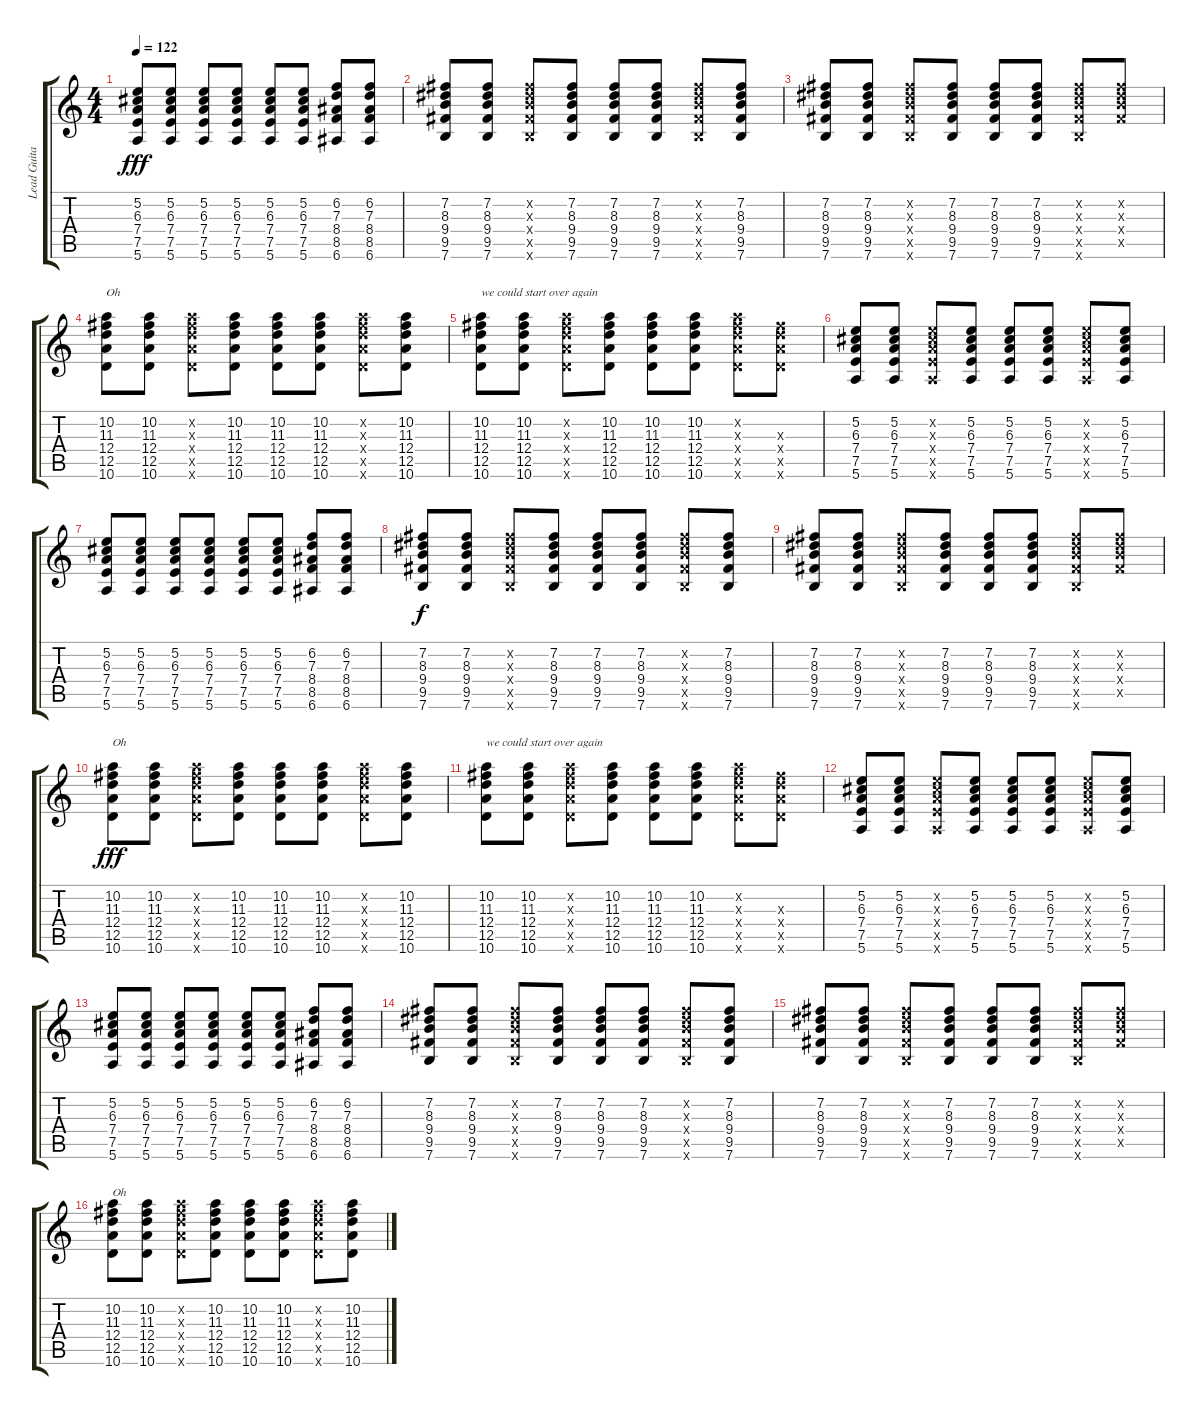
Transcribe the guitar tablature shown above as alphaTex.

\track ("Lead Guitar" "Lead Guita") {instrument electricguitarclean}
\staff {score tabs}
\tuning (E4 B3 G3 D3 A2 E2) {hide}
\ts (4 4)
\tempo 122
\clef g2
\ks c
(5.2 6.3 7.4 7.5 5.6).8{dy fff} (5.2 6.3 7.4 7.5 5.6).8 (5.2 6.3 7.4 7.5 5.6).8 (5.2 6.3 7.4 7.5 5.6).8 (5.2 6.3 7.4 7.5 5.6).8 (5.2 6.3 7.4 7.5 5.6).8 (6.2 7.3 8.4 8.5 6.6).8 (6.2 7.3 8.4 8.5 6.6).8 |
(7.2 8.3 9.4 9.5 7.6).8 (7.2 8.3 9.4 9.5 7.6).8 (7.2{x} 8.3{x} 9.4{x} 9.5{x} 7.6{x}).8 (7.2 8.3 9.4 9.5 7.6).8 (7.2 8.3 9.4 9.5 7.6).8 (7.2 8.3 9.4 9.5 7.6).8 (7.2{x} 8.3{x} 9.4{x} 9.5{x} 7.6{x}).8 (7.2 8.3 9.4 9.5 7.6).8 |
(7.2 8.3 9.4 9.5 7.6).8 (7.2 8.3 9.4 9.5 7.6).8 (7.2{x} 8.3{x} 9.4{x} 9.5{x} 7.6{x}).8 (7.2 8.3 9.4 9.5 7.6).8 (7.2 8.3 9.4 9.5 7.6).8 (7.2 8.3 9.4 9.5 7.6).8 (7.2{x} 8.3{x} 9.4{x} 9.5{x} 7.6{x}).8 (7.2{x} 8.3{x} 9.4{x} 9.5{x}).8 |
(10.2 11.3 12.4 12.5 10.6).8{txt "Oh"} (10.2 11.3 12.4 12.5 10.6).8 (10.2{x} 11.3{x} 12.4{x} 12.5{x} 10.6{x}).8 (10.2 11.3 12.4 12.5 10.6).8 (10.2 11.3 12.4 12.5 10.6).8 (10.2 11.3 12.4 12.5 10.6).8 (10.2{x} 11.3{x} 12.4{x} 12.5{x} 10.6{x}).8 (10.2 11.3 12.4 12.5 10.6).8 |
(10.2 11.3 12.4 12.5 10.6).8{txt "we could start over again"} (10.2 11.3 12.4 12.5 10.6).8 (10.2{x} 11.3{x} 12.4{x} 12.5{x} 10.6{x}).8 (10.2 11.3 12.4 12.5 10.6).8 (10.2 11.3 12.4 12.5 10.6).8 (10.2 11.3 12.4 12.5 10.6).8 (10.2{x} 11.3{x} 12.4{x} 12.5{x} 10.6{x}).8 (11.3{x} 12.4{x} 12.5{x} 10.6{x}).8 |
(5.2 6.3 7.4 7.5 5.6).8 (5.2 6.3 7.4 7.5 5.6).8 (5.2{x} 6.3{x} 7.4{x} 7.5{x} 5.6{x}).8 (5.2 6.3 7.4 7.5 5.6).8 (5.2 6.3 7.4 7.5 5.6).8 (5.2 6.3 7.4 7.5 5.6).8 (5.2{x} 6.3{x} 7.4{x} 7.5{x} 5.6{x}).8 (5.2 6.3 7.4 7.5 5.6).8 |
(5.2 6.3 7.4 7.5 5.6).8 (5.2 6.3 7.4 7.5 5.6).8 (5.2 6.3 7.4 7.5 5.6).8 (5.2 6.3 7.4 7.5 5.6).8 (5.2 6.3 7.4 7.5 5.6).8 (5.2 6.3 7.4 7.5 5.6).8 (6.2 7.3 8.4 8.5 6.6).8 (6.2 7.3 8.4 8.5 6.6).8 |
(7.2 8.3 9.4 9.5 7.6).8{dy f} (7.2 8.3 9.4 9.5 7.6).8 (7.2{x} 8.3{x} 9.4{x} 9.5{x} 7.6{x}).8 (7.2 8.3 9.4 9.5 7.6).8 (7.2 8.3 9.4 9.5 7.6).8 (7.2 8.3 9.4 9.5 7.6).8 (7.2{x} 8.3{x} 9.4{x} 9.5{x} 7.6{x}).8 (7.2 8.3 9.4 9.5 7.6).8 |
(7.2 8.3 9.4 9.5 7.6).8 (7.2 8.3 9.4 9.5 7.6).8 (7.2{x} 8.3{x} 9.4{x} 9.5{x} 7.6{x}).8 (7.2 8.3 9.4 9.5 7.6).8 (7.2 8.3 9.4 9.5 7.6).8 (7.2 8.3 9.4 9.5 7.6).8 (7.2{x} 8.3{x} 9.4{x} 9.5{x} 7.6{x}).8 (7.2{x} 8.3{x} 9.4{x} 9.5{x}).8 |
(10.2 11.3 12.4 12.5 10.6).8{txt "Oh" dy fff} (10.2 11.3 12.4 12.5 10.6).8 (10.2{x} 11.3{x} 12.4{x} 12.5{x} 10.6{x}).8 (10.2 11.3 12.4 12.5 10.6).8 (10.2 11.3 12.4 12.5 10.6).8 (10.2 11.3 12.4 12.5 10.6).8 (10.2{x} 11.3{x} 12.4{x} 12.5{x} 10.6{x}).8 (10.2 11.3 12.4 12.5 10.6).8 |
(10.2 11.3 12.4 12.5 10.6).8{txt "we could start over again"} (10.2 11.3 12.4 12.5 10.6).8 (10.2{x} 11.3{x} 12.4{x} 12.5{x} 10.6{x}).8 (10.2 11.3 12.4 12.5 10.6).8 (10.2 11.3 12.4 12.5 10.6).8 (10.2 11.3 12.4 12.5 10.6).8 (10.2{x} 11.3{x} 12.4{x} 12.5{x} 10.6{x}).8 (11.3{x} 12.4{x} 12.5{x} 10.6{x}).8 |
(5.2 6.3 7.4 7.5 5.6).8 (5.2 6.3 7.4 7.5 5.6).8 (5.2{x} 6.3{x} 7.4{x} 7.5{x} 5.6{x}).8 (5.2 6.3 7.4 7.5 5.6).8 (5.2 6.3 7.4 7.5 5.6).8 (5.2 6.3 7.4 7.5 5.6).8 (5.2{x} 6.3{x} 7.4{x} 7.5{x} 5.6{x}).8 (5.2 6.3 7.4 7.5 5.6).8 |
(5.2 6.3 7.4 7.5 5.6).8 (5.2 6.3 7.4 7.5 5.6).8 (5.2 6.3 7.4 7.5 5.6).8 (5.2 6.3 7.4 7.5 5.6).8 (5.2 6.3 7.4 7.5 5.6).8 (5.2 6.3 7.4 7.5 5.6).8 (6.2 7.3 8.4 8.5 6.6).8 (6.2 7.3 8.4 8.5 6.6).8 |
(7.2 8.3 9.4 9.5 7.6).8 (7.2 8.3 9.4 9.5 7.6).8 (7.2{x} 8.3{x} 9.4{x} 9.5{x} 7.6{x}).8 (7.2 8.3 9.4 9.5 7.6).8 (7.2 8.3 9.4 9.5 7.6).8 (7.2 8.3 9.4 9.5 7.6).8 (7.2{x} 8.3{x} 9.4{x} 9.5{x} 7.6{x}).8 (7.2 8.3 9.4 9.5 7.6).8 |
(7.2 8.3 9.4 9.5 7.6).8 (7.2 8.3 9.4 9.5 7.6).8 (7.2{x} 8.3{x} 9.4{x} 9.5{x} 7.6{x}).8 (7.2 8.3 9.4 9.5 7.6).8 (7.2 8.3 9.4 9.5 7.6).8 (7.2 8.3 9.4 9.5 7.6).8 (7.2{x} 8.3{x} 9.4{x} 9.5{x} 7.6{x}).8 (7.2{x} 8.3{x} 9.4{x} 9.5{x}).8 |
(10.2 11.3 12.4 12.5 10.6).8{txt "Oh"} (10.2 11.3 12.4 12.5 10.6).8 (10.2{x} 11.3{x} 12.4{x} 12.5{x} 10.6{x}).8 (10.2 11.3 12.4 12.5 10.6).8 (10.2 11.3 12.4 12.5 10.6).8 (10.2 11.3 12.4 12.5 10.6).8 (10.2{x} 11.3{x} 12.4{x} 12.5{x} 10.6{x}).8 (10.2 11.3 12.4 12.5 10.6).8
